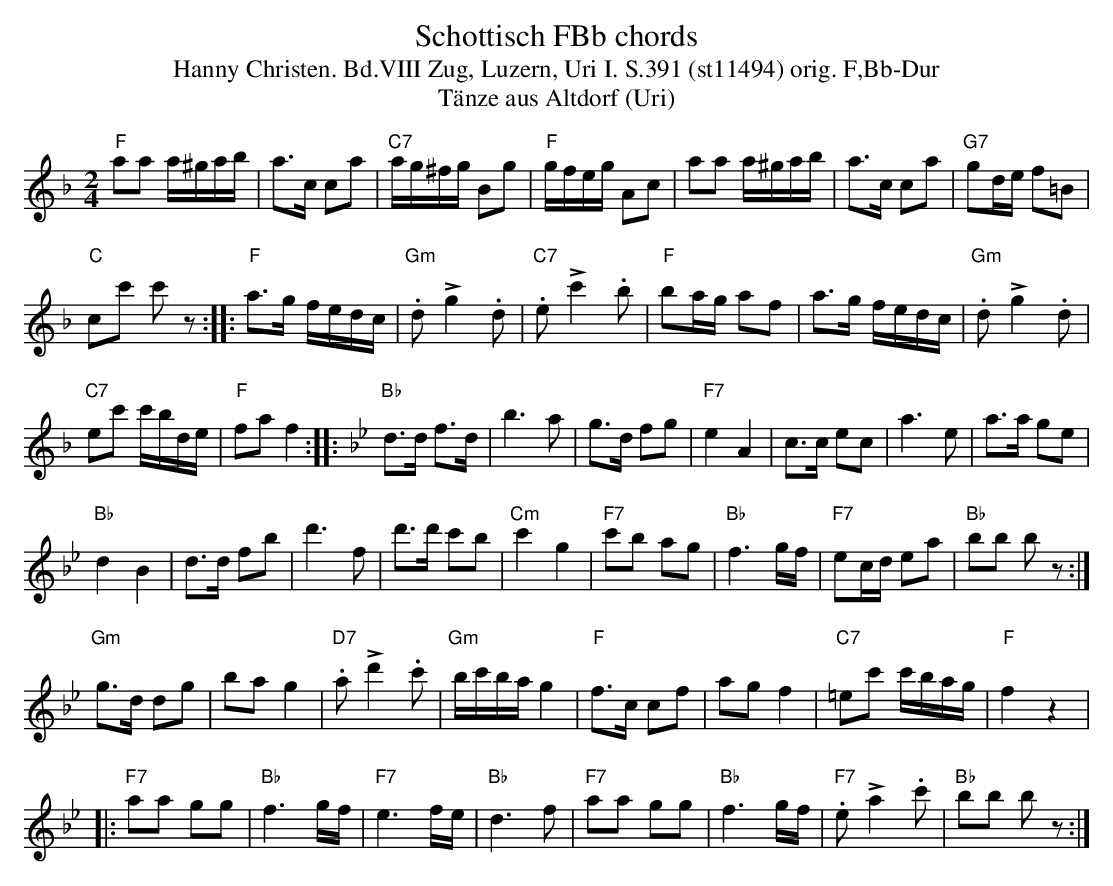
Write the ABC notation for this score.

X:1
T: Schottisch FBb chords
T:Hanny Christen. Bd.VIII Zug, Luzern, Uri I. S.391 (st11494) orig. F,Bb-Dur
T: T\"anze aus Altdorf (Uri)
M:2/4
L:1/8
K:F %%MIDI gchordon
"F"aa a/^g/a/b/ | a>c ca | "C7"a/g/^f/g/ Bg | "F"g/f/e/g/ Ac | aa a/^g/a/b/ | a>c ca | "G7"gd/e/ f=B |
"C"cc' c'z :: "F"a>g f/e/d/c/ | "Gm".d+>+g2.d | "C7".e+>+c'2.b | "F"ba/g/ af | a>g f/e/d/c/ | "Gm".d+>+g2.d |
"C7"ec' c'/b/d/e/ | "F"fa f2 :: [K:Bb] "Bb"d>d f>d | b3a | g>d fg | "F7"e2A2 | c>c ec | a3e | a>a ge |
"Bb"d2B2 | d>d fb | d'3f | d'>d' c'b | "Cm"c'2g2 | "F7"c'b ag | "Bb"f3g/f/ | "F7"ec/d/ ea | "Bb"bb bz :|
"Gm"g>d dg | ba g2 | "D7".a+>+d'2.c' | "Gm"b/c'/b/a/ g2 | "F"f>c cf | agf2 | "C7"=ec' c'/b/a/g/ | "F"f2z2 |:
"F7"aa gg | "Bb"f3g/f/ | "F7"e3f/e/ | "Bb"d3f | "F7"aa gg | "Bb"f3g/f/ | "F7".e+>+a2.c' | "Bb"bb bz :|
